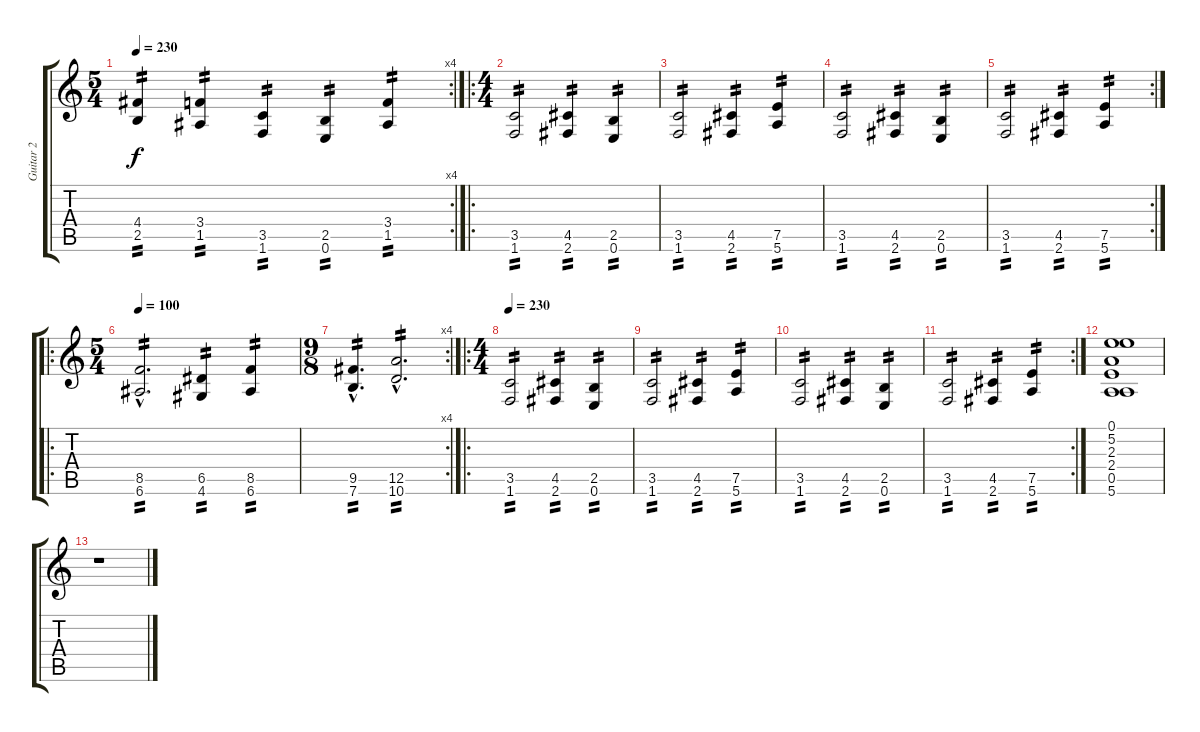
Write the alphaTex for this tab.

\track ("Guitar 2" "Guitar 2") {instrument distortionguitar}
\staff {score tabs}
\tuning (E4 B3 G3 D3 A2 E2) {hide}
\rc 4
\ts (5 4)
\tempo 230
\clef g2
\ks c
(4.4 2.5).4{tp 2 dy f} (3.4 1.5).4{tp 2} (3.5 1.6).4{tp 2} (2.5 0.6).4{tp 2} (3.4 1.5).4{tp 2} |
\ro
\ts (4 4)
(3.5 1.6).2{tp 2} (4.5 2.6).4{tp 2} (2.5 0.6).4{tp 2} |
(3.5 1.6).2{tp 2} (4.5 2.6).4{tp 2} (7.5 5.6).4{tp 2} |
(3.5 1.6).2{tp 2} (4.5 2.6).4{tp 2} (2.5 0.6).4{tp 2} |
\rc 2
(3.5 1.6).2{tp 2} (4.5 2.6).4{tp 2} (7.5 5.6).4{tp 2} |
\ro
\ts (5 4)
\tempo 100
(8.5{hac} 6.6{hac}).2{d tp 2} (6.5 4.6).4{tp 2} (8.5 6.6).4{tp 2} |
\rc 4
\ts (9 8)
(9.5{hac} 7.6{hac}).4{d tp 2} (12.5{hac} 10.6{hac}).2{d tp 2} |
\ro
\ts (4 4)
\tempo 230
(3.5 1.6).2{tp 2} (4.5 2.6).4{tp 2} (2.5 0.6).4{tp 2} |
(3.5 1.6).2{tp 2} (4.5 2.6).4{tp 2} (7.5 5.6).4{tp 2} |
(3.5 1.6).2{tp 2} (4.5 2.6).4{tp 2} (2.5 0.6).4{tp 2} |
\rc 2
(3.5 1.6).2{tp 2} (4.5 2.6).4{tp 2} (7.5 5.6).4{tp 2} |
(0.1 5.2 2.3 2.4 0.5 5.6).1 |
r.1
